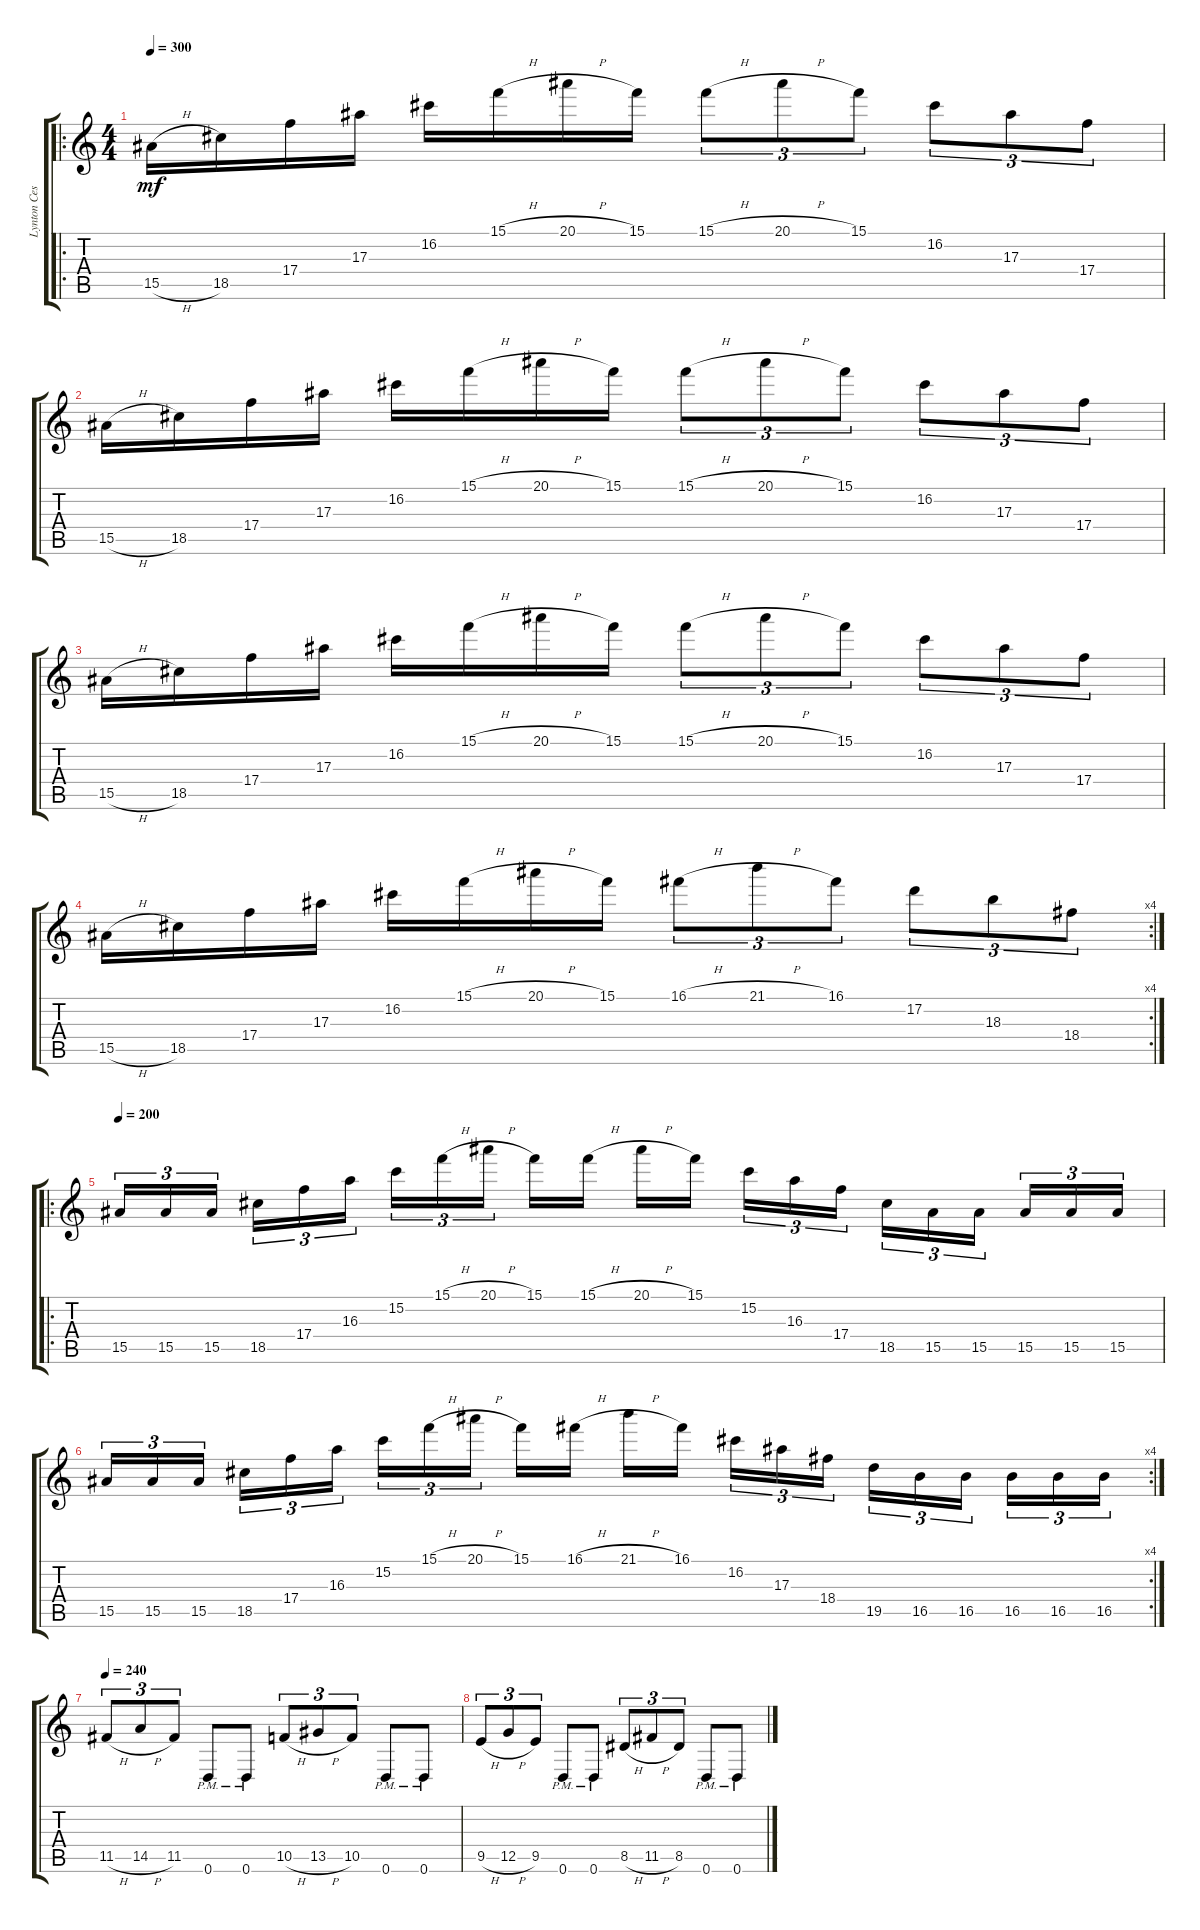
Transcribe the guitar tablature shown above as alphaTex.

\track ("Lynton Cessford" "Lynton Ces") {instrument distortionguitar}
\staff {score tabs}
\tuning (D4 A3 F3 C3 G2 D2) {hide}
\ro
\ts (4 4)
\tempo 300
\clef g2
\ks c
15.5{h}.16{dy mf} 18.5.16 17.4.16 17.3.16 16.2.16 15.1{h}.16 20.1{h}.16 15.1.16 15.1{h}.8{tu (3 2)} 20.1{h}.8{tu (3 2)} 15.1.8{tu (3 2)} 16.2.8{tu (3 2)} 17.3.8{tu (3 2)} 17.4.8{tu (3 2)} |
15.5{h}.16 18.5.16 17.4.16 17.3.16 16.2.16 15.1{h}.16 20.1{h}.16 15.1.16 15.1{h}.8{tu (3 2)} 20.1{h}.8{tu (3 2)} 15.1.8{tu (3 2)} 16.2.8{tu (3 2)} 17.3.8{tu (3 2)} 17.4.8{tu (3 2)} |
15.5{h}.16 18.5.16 17.4.16 17.3.16 16.2.16 15.1{h}.16 20.1{h}.16 15.1.16 15.1{h}.8{tu (3 2)} 20.1{h}.8{tu (3 2)} 15.1.8{tu (3 2)} 16.2.8{tu (3 2)} 17.3.8{tu (3 2)} 17.4.8{tu (3 2)} |
\rc 4
15.5{h}.16 18.5.16 17.4.16 17.3.16 16.2.16 15.1{h}.16 20.1{h}.16 15.1.16 16.1{h}.8{tu (3 2)} 21.1{h}.8{tu (3 2)} 16.1.8{tu (3 2)} 17.2.8{tu (3 2)} 18.3.8{tu (3 2)} 18.4.8{tu (3 2)} |
\ro
\tempo 200
15.5.16{tu (3 2)} 15.5.16{tu (3 2)} 15.5.16{tu (3 2) beam splitsecondary} 18.5.16{tu (3 2)} 17.4.16{tu (3 2)} 16.3.16{tu (3 2)} 15.2.16{tu (3 2)} 15.1{h}.16{tu (3 2)} 20.1{h}.16{tu (3 2) beam splitsecondary} 15.1.16 15.1{h}.16 20.1{h}.16 15.1.16{beam splitsecondary} 15.2.16{tu (3 2)} 16.3.16{tu (3 2)} 17.4.16{tu (3 2)} 18.5.16{tu (3 2)} 15.5.16{tu (3 2)} 15.5.16{tu (3 2) beam splitsecondary} 15.5.16{tu (3 2)} 15.5.16{tu (3 2)} 15.5.16{tu (3 2)} |
\rc 4
15.5.16{tu (3 2)} 15.5.16{tu (3 2)} 15.5.16{tu (3 2) beam splitsecondary} 18.5.16{tu (3 2)} 17.4.16{tu (3 2)} 16.3.16{tu (3 2)} 15.2.16{tu (3 2)} 15.1{h}.16{tu (3 2)} 20.1{h}.16{tu (3 2) beam splitsecondary} 15.1.16 16.1{h}.16 21.1{h}.16 16.1.16{beam splitsecondary} 16.2.16{tu (3 2)} 17.3.16{tu (3 2)} 18.4.16{tu (3 2)} 19.5.16{tu (3 2)} 16.5.16{tu (3 2)} 16.5.16{tu (3 2) beam splitsecondary} 16.5.16{tu (3 2)} 16.5.16{tu (3 2)} 16.5.16{tu (3 2)} |
\tempo 240
11.5{h}.8{tu (3 2)} 14.5{h}.8{tu (3 2)} 11.5.8{tu (3 2)} 0.6{pm}.8 0.6{pm}.8 10.5{h}.8{tu (3 2)} 13.5{h}.8{tu (3 2)} 10.5.8{tu (3 2)} 0.6{pm}.8 0.6{pm}.8 |
9.5{h}.8{tu (3 2)} 12.5{h}.8{tu (3 2)} 9.5.8{tu (3 2)} 0.6{pm}.8 0.6{pm}.8 8.5{h}.8{tu (3 2)} 11.5{h}.8{tu (3 2)} 8.5.8{tu (3 2)} 0.6{pm}.8 0.6{pm}.8
